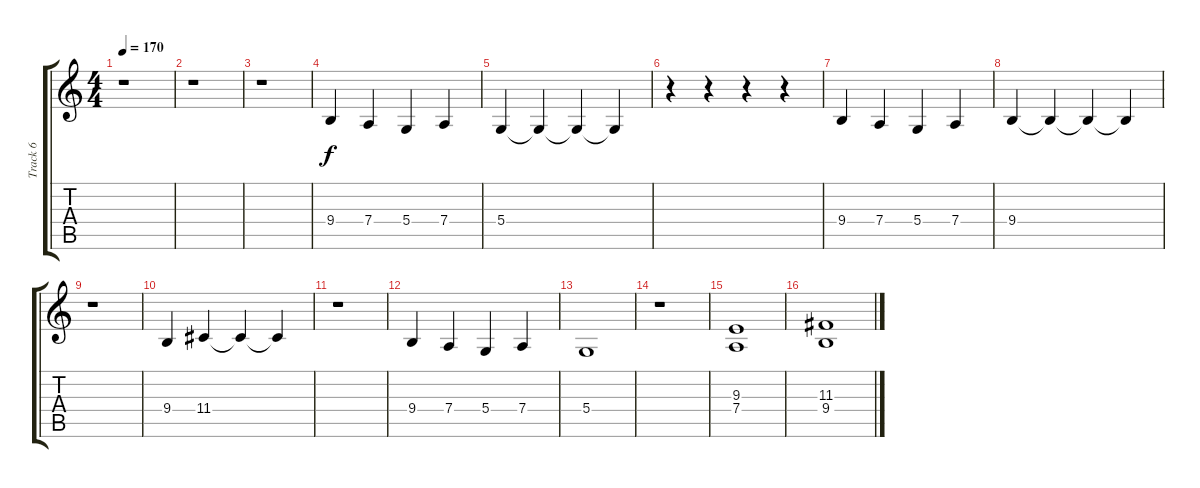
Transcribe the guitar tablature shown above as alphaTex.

\track ("Track 6" "Track 6") {instrument brasssection}
\staff {score tabs}
\tuning (E4 B3 G3 D3 A2 E2) {hide}
\ts (4 4)
\tempo 170
\clef g2
\ks c
r.1{dy f} |
r.1 |
r.1 |
9.4.4 7.4.4 5.4.4 7.4.4 |
5.4.4 5.4{t}.4 5.4{t}.4 5.4{t}.4 |
r.4 r.4 r.4 r.4 |
9.4.4 7.4.4 5.4.4 7.4.4 |
9.4.4 9.4{t}.4 9.4{t}.4 9.4{t}.4 |
r.1 |
9.4.4 11.4.4 11.4{t}.4 11.4{t}.4 |
r.1 |
9.4.4 7.4.4 5.4.4 7.4.4 |
5.4.1 |
r.1 |
(9.3 7.4).1 |
(11.3 9.4).1
